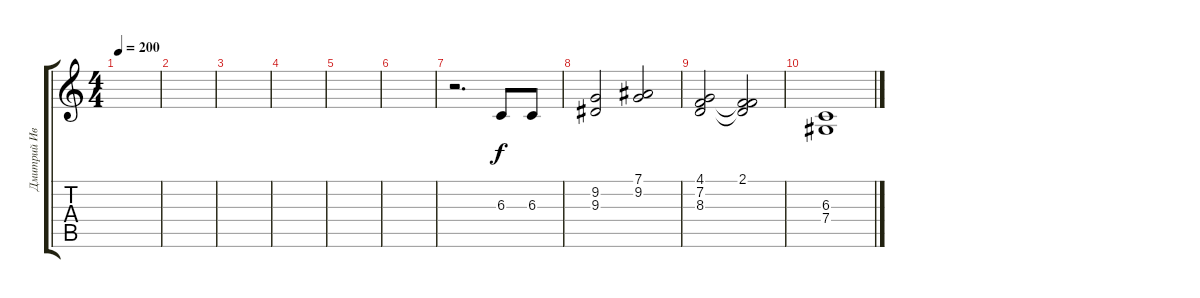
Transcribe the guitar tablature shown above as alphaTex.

\track ("Дмитрий Иванов" "Дмитрий Ив") {instrument brasssection}
\staff {score tabs}
\tuning (Eb4 Bb3 Gb3 Db3 Ab2 Eb2) {hide}
\ts (4 4)
\tempo 200
\clef g2
\ks c
|
|
|
|
|
|
r.2{d instrument brasssection} 6.3.8 6.3.8 |
(9.2 9.3).2{instrument frenchhorn} (7.1 9.2).2 |
(4.1 7.2 8.3).2{instrument frenchhorn} (2.1 7.2{t} 8.3{t}).2 |
(6.3 7.4).1
